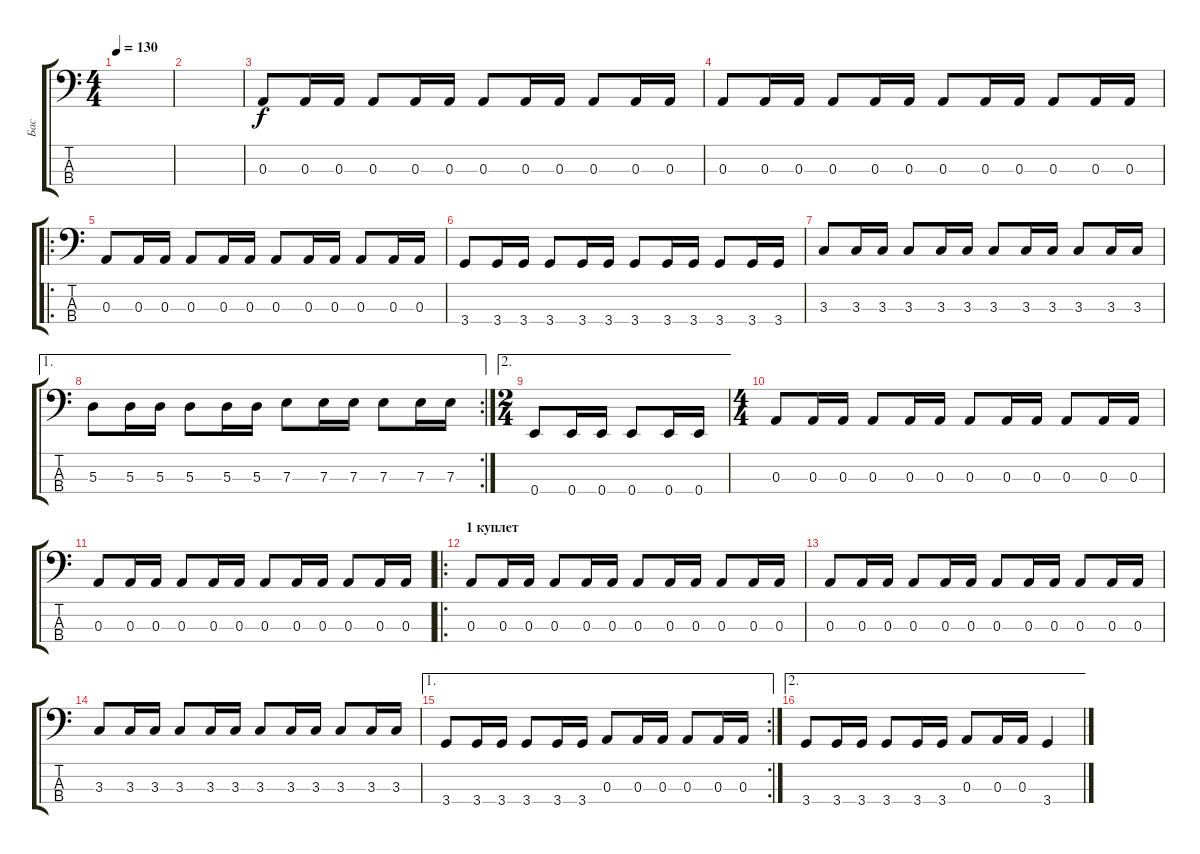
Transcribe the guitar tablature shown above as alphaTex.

\track ("Бас" "Бас") {instrument electricbassfinger}
\staff {score tabs}
\tuning (G2 D2 A1 E1) {hide}
\ts (4 4)
\tempo 130
\clef f4
\ks c
|
|
0.3.8 0.3.16 0.3.16 0.3.8 0.3.16 0.3.16 0.3.8 0.3.16 0.3.16 0.3.8 0.3.16 0.3.16 |
0.3.8 0.3.16 0.3.16 0.3.8 0.3.16 0.3.16 0.3.8 0.3.16 0.3.16 0.3.8 0.3.16 0.3.16 |
\ro
0.3.8 0.3.16 0.3.16 0.3.8 0.3.16 0.3.16 0.3.8 0.3.16 0.3.16 0.3.8 0.3.16 0.3.16 |
3.4.8 3.4.16 3.4.16 3.4.8 3.4.16 3.4.16 3.4.8 3.4.16 3.4.16 3.4.8 3.4.16 3.4.16 |
3.3.8 3.3.16 3.3.16 3.3.8 3.3.16 3.3.16 3.3.8 3.3.16 3.3.16 3.3.8 3.3.16 3.3.16 |
\ae 1
\rc 2
5.3.8 5.3.16 5.3.16 5.3.8 5.3.16 5.3.16 7.3.8 7.3.16 7.3.16 7.3.8 7.3.16 7.3.16 |
\ae 2
\ts (2 4)
0.4.8 0.4.16 0.4.16 0.4.8 0.4.16 0.4.16 |
\ts (4 4)
0.3.8 0.3.16 0.3.16 0.3.8 0.3.16 0.3.16 0.3.8 0.3.16 0.3.16 0.3.8 0.3.16 0.3.16 |
0.3.8 0.3.16 0.3.16 0.3.8 0.3.16 0.3.16 0.3.8 0.3.16 0.3.16 0.3.8 0.3.16 0.3.16 |
\ro
\section ("" "1 куплет")
0.3.8 0.3.16 0.3.16 0.3.8 0.3.16 0.3.16 0.3.8 0.3.16 0.3.16 0.3.8 0.3.16 0.3.16 |
0.3.8 0.3.16 0.3.16 0.3.8 0.3.16 0.3.16 0.3.8 0.3.16 0.3.16 0.3.8 0.3.16 0.3.16 |
3.3.8 3.3.16 3.3.16 3.3.8 3.3.16 3.3.16 3.3.8 3.3.16 3.3.16 3.3.8 3.3.16 3.3.16 |
\ae 1
\rc 2
3.4.8 3.4.16 3.4.16 3.4.8 3.4.16 3.4.16 0.3.8 0.3.16 0.3.16 0.3.8 0.3.16 0.3.16 |
\ae 2
3.4.8 3.4.16 3.4.16 3.4.8 3.4.16 3.4.16 0.3.8 0.3.16 0.3.16 3.4.4
